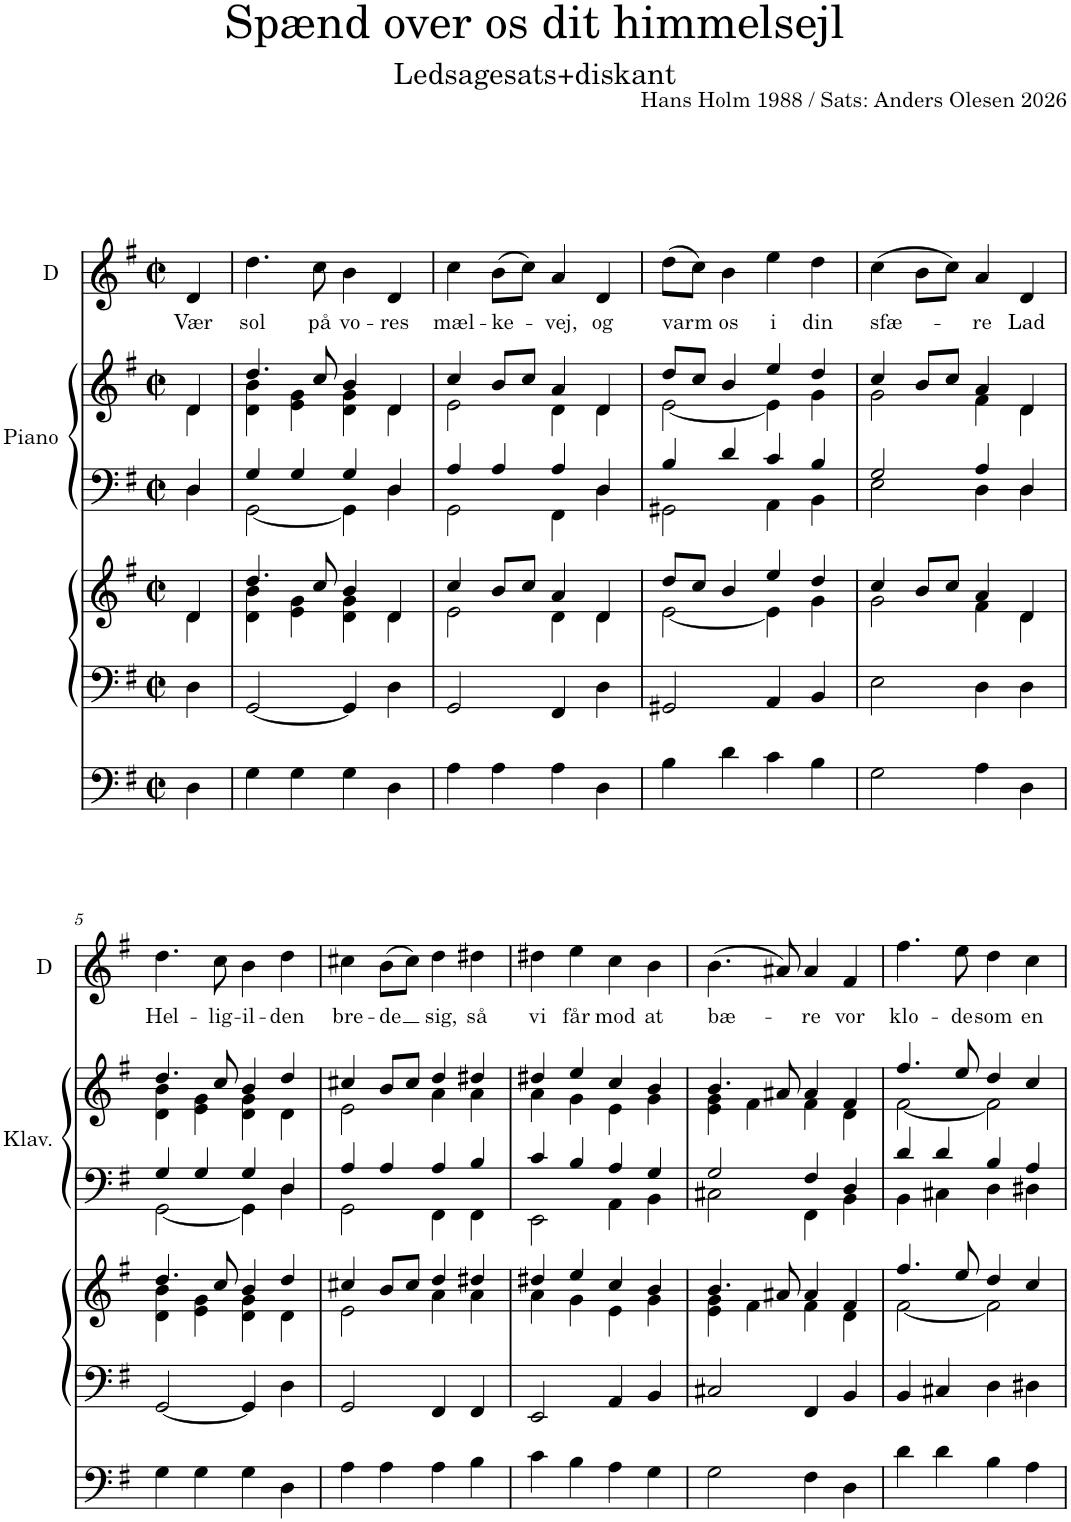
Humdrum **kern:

**kern	**kern	**kern	**kern	**kern	**kern	**text
*part3	*part3	*part3	*part2	*part2	*part1	*part1
*staff6	*staff5	*staff4	*staff3	*staff2	*staff1	*staff1
*I"Orgel 2	*	*	*I"Piano	*	*I"D	*
*	*	*	*	*	*I'D	*
*clefF4	*clefF4	*clefG2	*clefF4	*clefG2	*clefG2	*
*k[f#]	*k[f#]	*k[f#]	*k[f#]	*k[f#]	*k[f#]	*
*M2/2	*M2/2	*M2/2	*M2/2	*M2/2	*M2/2	*
*met(c|)	*met(c|)	*met(c|)	*met(c|)	*met(c|)	*met(c|)	*
=	=	=	=	=	=	=
*	*	*^	*^	*^	*	*
!	!	!	!	!	!	!	!	!	!LO:LY:b
4D\	4D\	4d/	4d\	4D/	4D\	4d/	4d\	4d/	Vær
=1	=1	=1	=1	=1	=1	=1	=1	=1	=1
!	!	!	!	!	!	!	!	!	!LO:LY:b
4G\	[2GG/	4.dd/	4d\ 4b\	4G/	[2GG\	4.dd/	4d\ 4b\	4.dd\	sol
4G\	.	.	4e\ 4g\	4G/	.	.	4e\ 4g\	.	.
!	!	!	!	!	!	!	!	!	!LO:LY:b
.	.	8cc/	.	.	.	8cc/	.	8cc\	på
!	!	!	!	!	!	!	!	!	!LO:LY:b
4G\	4GG/]	4b/	4d\ 4g\	4G/	4GG\]	4b/	4d\ 4g\	4b\	vo-
!	!	!	!	!	!	!	!	!	!LO:LY:b
4D\	4D\	4d/	4d\	4D/	4D\	4d/	4d\	4d/	-res
=2	=2	=2	=2	=2	=2	=2	=2	=2	=2
!	!	!	!	!	!	!	!	!	!LO:LY:b
4A\	2GG/	4cc/	2e\	4A/	2GG\	4cc/	2e\	4cc\	mæl-
!	!	!	!	!	!	!	!	!	!LO:LY:b
4A\	.	8b/L	.	4A/	.	8b/L	.	(8b\L	-ke-
.	.	8cc/J	.	.	.	8cc/J	.	8cc\J)	.
!	!	!	!	!	!	!	!	!	!LO:LY:b
4A\	4FF#/	4a/	4d\	4A/	4FF#\	4a/	4d\	4a/	-vej,
!	!	!	!	!	!	!	!	!	!LO:LY:b
4D\	4D\	4d/	4d\	4D/	4D\	4d/	4d\	4d/	og
=3	=3	=3	=3	=3	=3	=3	=3	=3	=3
!	!	!	!	!	!	!	!	!	!LO:LY:b
4B\	2GG#X/	8dd/L	[2e\	4B/	2GG#X\	8dd/L	[2e\	(8dd\L	varm
.	.	8cc/J	.	.	.	8cc/J	.	8cc\J)	.
!	!	!	!	!	!	!	!	!	!LO:LY:b
4d\	.	4b/	.	4d/	.	4b/	.	4b\	os
!	!	!	!	!	!	!	!	!	!LO:LY:b
4c\	4AA/	4ee/	4e\]	4c/	4AA\	4ee/	4e\]	4ee\	i
!	!	!	!	!	!	!	!	!	!LO:LY:b
4B\	4BB/	4dd/	4g\	4B/	4BB\	4dd/	4g\	4dd\	din
=4	=4	=4	=4	=4	=4	=4	=4	=4	=4
!	!	!	!	!	!	!	!	!	!LO:LY:b
2G\	2E\	4cc/	2g\	2G/	2E\	4cc/	2g\	(4cc\	sfæ-
.	.	8b/L	.	.	.	8b/L	.	8b\L	.
.	.	8cc/J	.	.	.	8cc/J	.	8cc\J)	.
!	!	!	!	!	!	!	!	!	!LO:LY:b
4A\	4D\	4a/	4f#\	4A/	4D\	4a/	4f#\	4a/	-re
!	!	!	!	!	!	!	!	!	!LO:LY:b
4D\	4D\	4d/	4d\	4D/	4D\	4d/	4d\	4d/	Lad
!!LO:LB:g=z
=5	=5	=5	=5	=5	=5	=5	=5	=5	=5
!	!	!	!	!	!	!	!	!	!LO:LY:b
4G\	[2GG/	4.dd/	4d\ 4b\	4G/	[2GG\	4.dd/	4d\ 4b\	4.dd\	Hel-
4G\	.	.	4e\ 4g\	4G/	.	.	4e\ 4g\	.	.
!	!	!	!	!	!	!	!	!	!LO:LY:b
.	.	8cc/	.	.	.	8cc/	.	8cc\	-lig-
!	!	!	!	!	!	!	!	!	!LO:LY:b
4G\	4GG/]	4b/	4d\ 4g\	4G/	4GG\]	4b/	4d\ 4g\	4b\	-il-
!	!	!	!	!	!	!	!	!	!LO:LY:b
4D\	4D\	4dd/	4d\	4D/	4D\	4dd/	4d\	4dd\	-den
=6	=6	=6	=6	=6	=6	=6	=6	=6	=6
!	!	!	!	!	!	!	!	!	!LO:LY:b
4A\	2GG/	4cc#X/	2e\	4A/	2GG\	4cc#X/	2e\	4cc#X\	bre-
!	!	!	!	!	!	!	!	!	!LO:LY:b
4A\	.	8b/L	.	4A/	.	8b/L	.	(8b\L	-de
.	.	8cc#/J	.	.	.	8cc#/J	.	8cc#\J)	.
!	!	!	!	!	!	!	!	!	!LO:LY:b
4A\	4FF#/	4dd/	4a\	4A/	4FF#\	4dd/	4a\	4dd\	sig,
!	!	!	!	!	!	!	!	!	!LO:LY:b
4B\	4FF#/	4dd#X/	4a\	4B/	4FF#\	4dd#X/	4a\	4dd#X\	så
=7	=7	=7	=7	=7	=7	=7	=7	=7	=7
!	!	!	!	!	!	!	!	!	!LO:LY:b
4c\	2EE/	4dd#X/	4a\	4c/	2EE\	4dd#X/	4a\	4dd#X\	vi
!	!	!	!	!	!	!	!	!	!LO:LY:b
4B\	.	4ee/	4g\	4B/	.	4ee/	4g\	4ee\	får
!	!	!	!	!	!	!	!	!	!LO:LY:b
4A\	4AA/	4cc/	4e\	4A/	4AA\	4cc/	4e\	4cc\	mod
!	!	!	!	!	!	!	!	!	!LO:LY:b
4G\	4BB/	4b/	4g\	4G/	4BB\	4b/	4g\	4b\	at
=8	=8	=8	=8	=8	=8	=8	=8	=8	=8
!	!	!	!	!	!	!	!	!	!LO:LY:b
2G\	2C#X/	4.b/	4e\ 4g\	2G/	2C#X\	4.b/	4e\ 4g\	(4.b\	bæ-
.	.	.	4f#\	.	.	.	4f#\	.	.
.	.	8a#X/	.	.	.	8a#X/	.	8a#X/)	.
!	!	!	!	!	!	!	!	!	!LO:LY:b
4F#\	4FF#/	4a#/	4f#\	4F#/	4FF#\	4a#/	4f#\	4a#/	-re
!	!	!	!	!	!	!	!	!	!LO:LY:b
4D\	4BB/	4f#/	4d\	4D/	4BB\	4f#/	4d\	4f#/	vor
=9	=9	=9	=9	=9	=9	=9	=9	=9	=9
!	!	!	!	!	!	!	!	!	!LO:LY:b
4d\	4BB/	4.ff#/	[2f#\	4d/	4BB\	4.ff#/	[2f#\	4.ff#\	klo-
4d\	4C#X/	.	.	4d/	4C#X\	.	.	.	.
!	!	!	!	!	!	!	!	!	!LO:LY:b
.	.	8ee/	.	.	.	8ee/	.	8ee\	-de
!	!	!	!	!	!	!	!	!	!LO:LY:b
4B\	4D\	4dd/	2f#\]	4B/	4D\	4dd/	2f#\]	4dd\	som
!	!	!	!	!	!	!	!	!	!LO:LY:b
4A\	4D#X\	4cc/	.	4A/	4D#X\	4cc/	.	4cc\	en
*	*	*v	*v	*	*	*	*	*	*
*	*	*	*v	*v	*	*	*	*
*	*	*	*	*v	*v	*	*
=	=	=	=	=	=	=
*-	*-	*-	*-	*-	*-	*-
